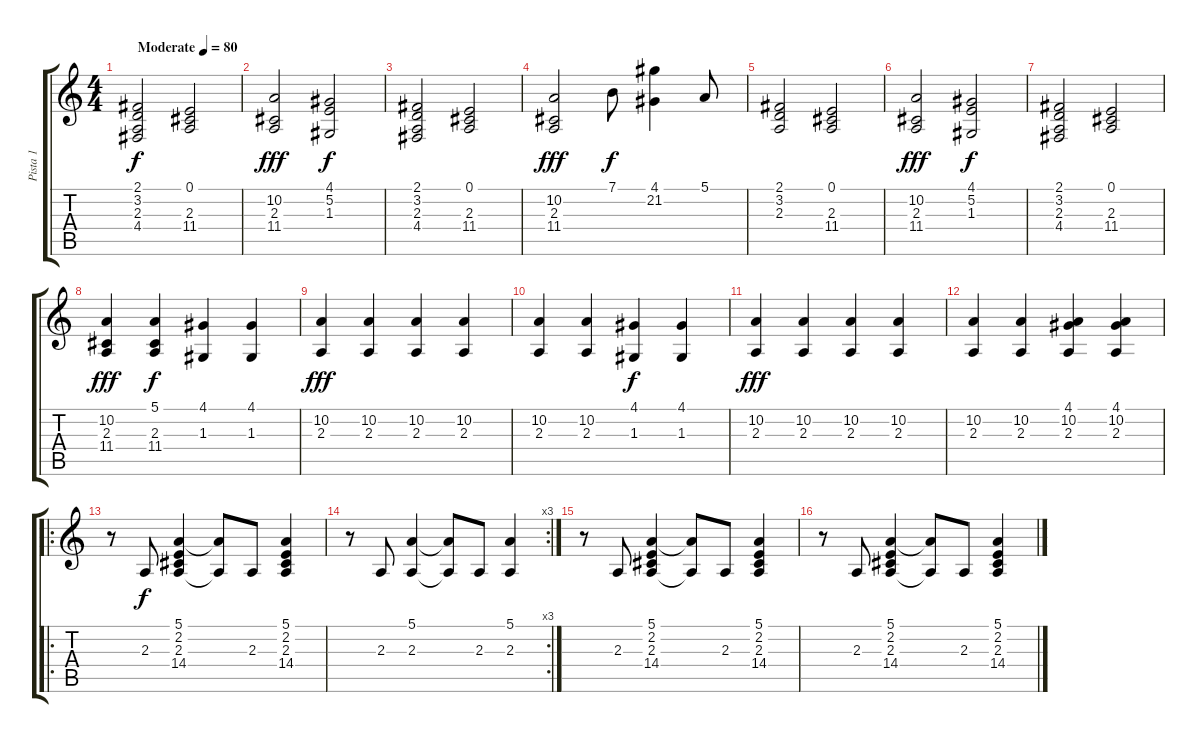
\track ("Pista 1" "Pista 1") {instrument acousticgrandpiano}
\staff {score tabs}
\tuning (E4 B3 G3 D3 A2 E2) {hide}
\ts (4 4)
\tempo (80 "Moderate")
\clef g2
\ks c
(2.1 3.2 2.3 4.4).2{dy f instrument acousticgrandpiano} (0.1 2.3 11.4).2 |
(10.2 2.3 11.4).2{dy fff} (4.1 5.2 1.3).2{dy f} |
(2.1 3.2 2.3 4.4).2 (0.1 2.3 11.4).2 |
(10.2 2.3 11.4).2{dy fff} 7.1.8{dy f} (4.1 21.2).4 5.1.8 |
(2.1 3.2 2.3).2 (0.1 2.3 11.4).2 |
(10.2 2.3 11.4).2{dy fff} (4.1 5.2 1.3).2{dy f} |
(2.1 3.2 2.3 4.4).2 (0.1 2.3 11.4).2 |
(10.2 2.3 11.4).4{dy fff} (5.1 2.3 11.4).4{dy f} (4.1 1.3).4 (4.1 1.3).4 |
(10.2 2.3).4{dy fff} (10.2 2.3).4 (10.2 2.3).4 (10.2 2.3).4 |
(10.2 2.3).4 (10.2 2.3).4 (4.1 1.3).4{dy f} (4.1 1.3).4 |
(10.2 2.3).4{dy fff} (10.2 2.3).4 (10.2 2.3).4 (10.2 2.3).4 |
(10.2 2.3).4 (10.2 2.3).4 (4.1 10.2 2.3).4 (4.1 10.2 2.3).4 |
\ro
r.8 2.3.8{dy f} (5.1 2.2 2.3 14.4).4 (5.1{t} 2.3{t}).8 2.3.8 (5.1 2.2 2.3 14.4).4 |
\rc 3
r.8 2.3.8 (5.1 2.3).4 (5.1{t} 2.3{t}).8 2.3.8 (5.1 2.3).4 |
r.8 2.3.8 (5.1 2.2 2.3 14.4).4 (5.1{t} 2.3{t}).8 2.3.8 (5.1 2.2 2.3 14.4).4 |
r.8 2.3.8 (5.1 2.2 2.3 14.4).4 (5.1{t} 2.3{t}).8 2.3.8 (5.1 2.2 2.3 14.4).4
